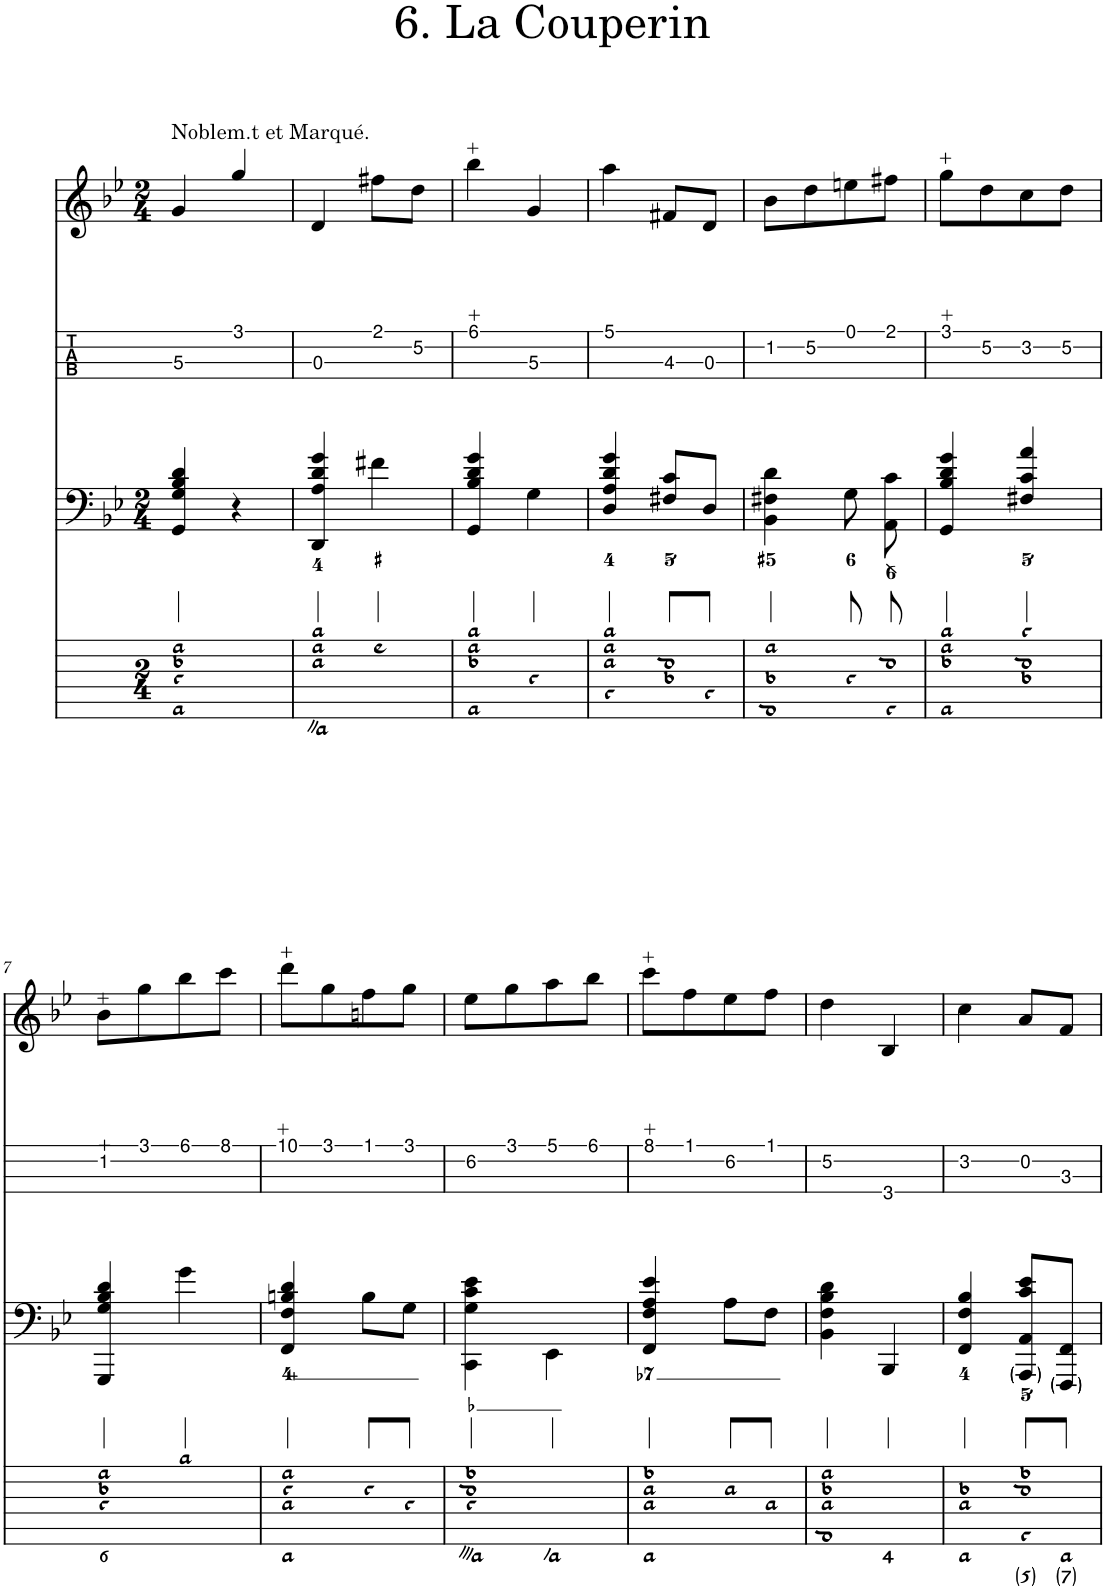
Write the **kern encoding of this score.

**kern	**kern	**kern	**kern
*part2	*part2	*part1	*part1
*staff4	*staff3	*staff2	*staff1
*I"Continuo	*	*I"Mandolína	*
*stria6	*	*stria4	*
*	*clefF4	*	*clefG2
*k[b-e-]	*k[b-e-]	*k[b-e-]	*k[b-e-]
*M2/4	*M2/4	*M2/4	*M2/4
=1	=1	=1	=1
!	!	!	!LO:TX:a:t=Noblem.t et Marqué.
4GG/ 4G/ 4B-/ 4d/	4GG/ 4G/ 4B-/ 4d/	4g	4g/
4r	4r	4gg	4gg/
=2	=2	=2	=2
4DD/ 4A/ 4d/ 4g/	4DD/ 4A/ 4d/ 4g/	4d	4d/
4f#/	4f#X\	8ff#XL	8ff#X\L
.	.	8ddJ	8dd\J
=3	=3	=3	=3
4GG/ 4B-/ 4d/ 4g/	4GG/ 4B-/ 4d/ 4g/	4bb-	4bb-\
4G/	4G\	4g	4g/
=4	=4	=4	=4
4D/ 4A/ 4d/ 4g/	4D/ 4A/ 4d/ 4g/	4aa	4aa\
8F#X/ 8c/L	8F#X/ 8c/L	8f#XL	8f#X/L
8D/J	8D/J	8dJ	8d/J
=5	=5	=5	=5
4BB-/ 4F#/ 4d/	4BB-\ 4F#X\ 4d\	8b-L	8b-\L
.	.	8ddJ	8dd\
8G/	8G\	8eenL	8een\
8AA/ 8c/	8AA\ 8c\	8ff#XJ	8ff#X\J
=6	=6	=6	=6
*	*	*^	*^
4GG/ 4B-/ 4d/ 4g/	4GG/ 4B-/ 4d/ 4g/	8ggL	4ryy	8gg\L	4ryy
.	.	8ddJ	.	8dd\	.
4F#X/ 4c/ 4a/	4F#X/ 4c/ 4a/	8ccL	4a	8cc\	4a
.	.	8ddJ	.	8dd\J	.
!!LO:LB:g=z	!!
=7	=7	=7	=7	=7	=7
4GGG/ 4G/ 4B-/ 4d/	4GGG/ 4G/ 4B-/ 4d/	8b-L	4g	8b-\L	4g
.	.	8ggJ	.	8gg\	.
4g/	4g\	8bb-L	4ryy	8bb-\	4ryy
.	.	8cccJ	.	8ccc\J	.
=8	=8	=8	=8	=8	=8
4FF/ 4F/ 4B/ 4d/	4FF/ 4F/ 4Bn/ 4d/	8dddL	4ryy	8ddd\L	4ryy
.	.	8ggJ	.	8gg\	.
8B#X/L	8B\L	8ffL	4bn	8ff\	4bn
8G/J	8G\J	8ggJ	.	8gg\J	.
=9	=9	=9	=9	=9	=9
4CC/ 4G/ 4c/ 4e-/	4CC\ 4G\ 4c\ 4e-\	8ee-L	4cc	8ee-\L	4cc
.	.	8ggJ	.	8gg\	.
4EE-X/	4EE-\	8aaL	4ryy	8aa\	4ryy
.	.	8bb-J	.	8bb-\J	.
=10	=10	=10	=10	=10	=10
4FF/ 4F/ 4A/ 4e-/	4FF/ 4F/ 4A/ 4e-/	8cccL	4ryy	8ccc\L	4ryy
.	.	8ffJ	.	8ff\	.
8A/L	8A\L	8ee-L	4a	8ee-\	4a
8F/J	8F\J	8ffJ	.	8ff\J	.
=11	=11	=11	=11	=11	=11
4BB-/ 4F/ 4B-/ 4d/	4BB-\ 4F\ 4B-\ 4d\	4dd	4b-	4dd\	4b-
4BBB-/	4BBB-/	4B-	4ryy	4B-/	4ryy
*	*	*v	*v	*	*
*	*	*	*v	*v
=12	=12	=12	=12
4FF/ 4F/ 4B-/	4FF/ 4F/ 4B-/	4cc	4cc\
8AAA/ 8AA/ 8c/ 8e-/L	8AAA/ 8AA/ 8c/ 8e-/L	8aL	8a/L
8FFF/ 8FF/J	8FFF/ 8FF/J	8fJ	8f/J
=	=	=	=
*-	*-	*-	*-
